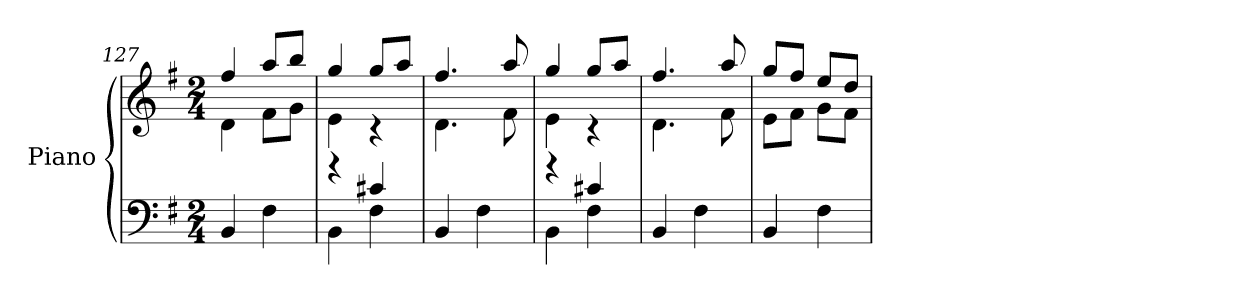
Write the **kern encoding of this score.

**kern	**kern
*part1	*part1
*staff2	*staff1
*I"Piano	*
*I'Pno.	*
*clefF4	*clefG2
*k[f#]	*k[f#]
*M2/4	*M2/4
=127	=127
*	*^
4BB/	4ff#/	4d\
4F#\	8aa/L	8f#\L
.	8bb/J	8g\J
!!LO:LB:g=z	!!
=128	=128	=128
*^	*	*
4BB\	4rg	4gg/	4e\
4F#\	4c#X/	8gg/L	4r
.	.	8aa/J	.
*v	*v	*	*
=129	=129	=129
4BB/	4.ff#/	4.d\
4F#\	.	.
.	8aa/	8f#\
=130	=130	=130
*^	*	*
4BB\	4rg	4gg/	4e\
4F#\	4c#X/	8gg/L	4r
.	.	8aa/J	.
*v	*v	*	*
=131	=131	=131
4BB/	4.ff#/	4.d\
4F#\	.	.
.	8aa/	8f#\
=132	=132	=132
4BB/	8gg/L	8e\L
.	8ff#/J	8f#\J
4F#\	8ee/L	8g\L
.	8dd/J	8f#\J
*	*v	*v
=	=
*-	*-
